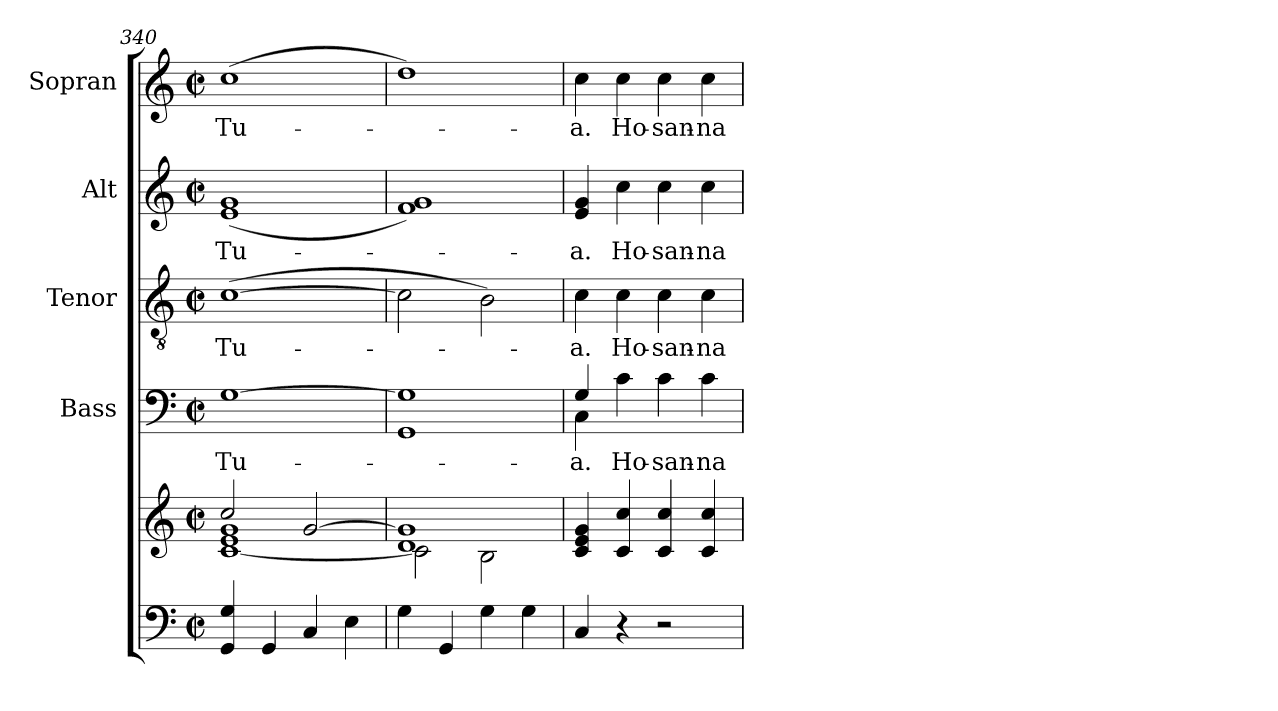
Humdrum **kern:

**kern	**kern	**kern	**text	**kern	**text	**kern	**text	**kern	**text
*part5	*part5	*part4	*part4	*part3	*part3	*part2	*part2	*part1	*part1
*staff6	*staff5	*staff4	*staff4	*staff3	*staff3	*staff2	*staff2	*staff1	*staff1
*	*	*I"Bass	*	*I"Tenor	*	*I"Alt	*	*I"Sopran	*
*	*	*I'B.	*	*I'T.	*	*I'A.	*	*I'S.	*
*clefF4	*clefG2	*clefF4	*	*clefGv2	*	*clefG2	*	*clefG2	*
*k[]	*k[]	*k[]	*	*k[]	*	*k[]	*	*k[]	*
*C:	*C:	*C:	*	*C:	*	*C:	*	*C:	*
*M2/2	*M2/2	*M2/2	*	*M2/2	*	*M2/2	*	*M2/2	*
*met(c|)	*met(c|)	*met(c|)	*	*met(c|)	*	*met(c|)	*	*met(c|)	*
=340	=340	=340	=340	=340	=340	=340	=340	=340	=340
*	*^	*	*	*	*	*	*	*	*
!	!	!	!	!LO:LY:b	!	!LO:LY:b	!	!LO:LY:b	!	!LO:LY:b
4GG/ 4G/	2cc/	[<1c 1e 1g	[1G	Tu-	(>[1c	Tu-	(>1e 1g	Tu-	(>1cc	Tu-
4GG/	.	.	.	.	.	.	.	.	.	.
4C/	[>2g/	.	.	.	.	.	.	.	.	.
4E\	.	.	.	.	.	.	.	.	.	.
=341	=341	=341	=341	=341	=341	=341	=341	=341	=341	=341
*	*	*	*^	*	*	*	*	*	*	*
4G\	1d 1g]	2c\]	1G]	1GG	.	2c\]	.	1f 1g)	.	1dd)	.
4GG/	.	.	.	.	.	.	.	.	.	.	.
4G\	.	2B\	.	.	.	2B\)	.	.	.	.	.
4G\	.	.	.	.	.	.	.	.	.	.	.
*	*v	*v	*	*	*	*	*	*	*	*	*
=342	=342	=342	=342	=342	=342	=342	=342	=342	=342	=342
!	!	!	!	!LO:LY:b	!	!LO:LY:b	!	!LO:LY:b	!	!LO:LY:b
4C/	4c/ 4e/ 4g/	4G/	4C\	-a.	4c\	-a.	4e/ 4g/	-a.	4cc\	-a.
!	!	!	!	!LO:LY:b	!	!LO:LY:b	!	!LO:LY:b	!	!LO:LY:b
4r	4c/ 4cc/	4c\	4ryy	Ho-	4c\	Ho-	4cc\	Ho-	4cc\	Ho-
!	!	!	!	!LO:LY:b	!	!LO:LY:b	!	!LO:LY:b	!	!LO:LY:b
2r	4c/ 4cc/	4c\	2ryy	-san-	4c\	-san-	4cc\	-san-	4cc\	-san-
!	!	!	!	!LO:LY:b	!	!LO:LY:b	!	!LO:LY:b	!	!LO:LY:b
.	4c/ 4cc/	4c\	.	-na	4c\	-na	4cc\	-na	4cc\	-na
*	*	*v	*v	*	*	*	*	*	*	*
=	=	=	=	=	=	=	=	=	=
*-	*-	*-	*-	*-	*-	*-	*-	*-	*-
